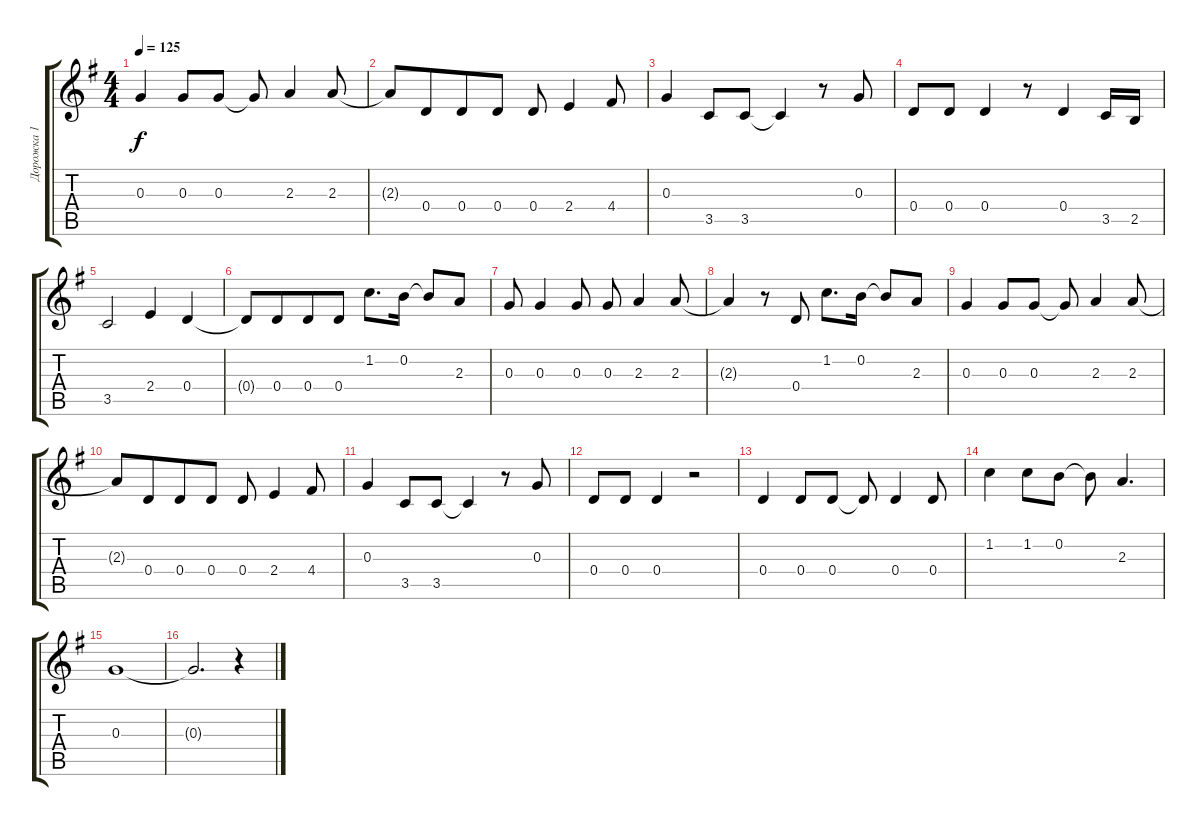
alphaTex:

\track ("Дорожка 1" "Дорожка 1") {instrument acousticguitarsteel}
\staff {score tabs}
\tuning (E4 B3 G3 D3 A2 E2) {hide}
\ts (4 4)
\tempo 125
\clef g2
\ks g
0.3.4{dy f} 0.3.8 0.3.8 0.3{t}.8 2.3.4 2.3.8 |
2.3{t}.8 0.4.8{beam merge} 0.4.8 0.4.8 0.4.8 2.4.4 4.4.8 |
0.3.4 3.5.8 3.5.8 3.5{t}.4 r.8 0.3.8 |
0.4.8 0.4.8 0.4.4 r.8 0.4.4 3.5.16 2.5.16 |
3.5.2 2.4.4 0.4.4 |
0.4{t}.8 0.4.8{beam merge} 0.4.8 0.4.8 1.2.8{d} 0.2.16 0.2{t}.8{beam Up} 2.3.8{beam Up} |
0.3.8 0.3.4 0.3.8 0.3.8 2.3.4 2.3.8 |
2.3{t}.4 r.8 0.4.8 1.2.8{d} 0.2.16 0.2{t}.8{beam Up} 2.3.8{beam Up} |
0.3.4 0.3.8 0.3.8 0.3{t}.8 2.3.4 2.3.8 |
2.3{t}.8 0.4.8{beam merge} 0.4.8 0.4.8 0.4.8 2.4.4 4.4.8 |
0.3.4 3.5.8 3.5.8 3.5{t}.4 r.8 0.3.8 |
0.4.8 0.4.8 0.4.4 r.2 |
0.4.4 0.4.8 0.4.8 0.4{t}.8 0.4.4 0.4.8 |
1.2.4 1.2.8 0.2.8 0.2{t}.8 2.3.4{d} |
0.3.1 |
0.3{t}.2{d} r.4
